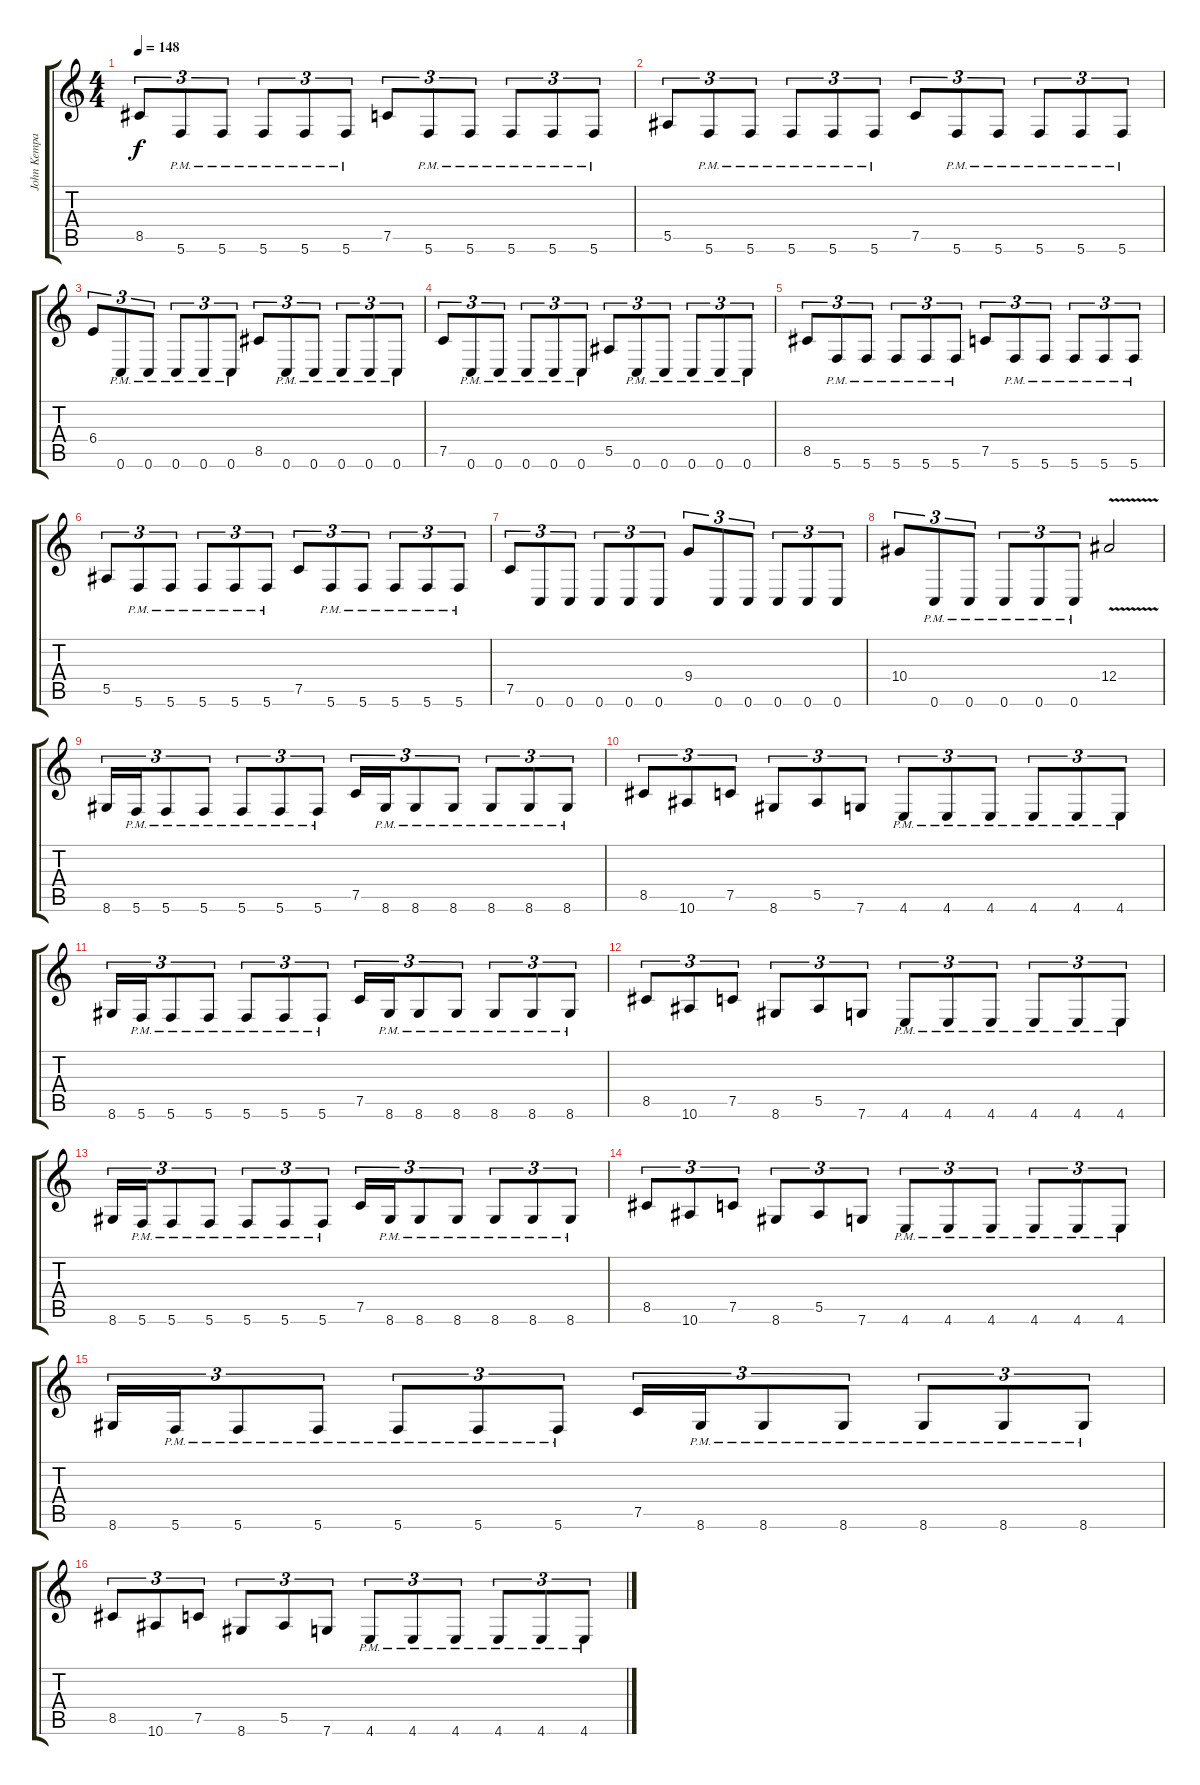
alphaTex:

\track ("John Kempainen (Rhythm Guitar)" "John Kempa") {instrument distortionguitar}
\staff {score tabs}
\tuning (C4 G3 Eb3 Bb2 F2 C2) {hide}
\ts (4 4)
\tempo 148
\clef g2
\ks c
8.5.8{tu (3 2) dy f} 5.6{pm}.8{tu (3 2)} 5.6{pm}.8{tu (3 2)} 5.6{pm}.8{tu (3 2)} 5.6{pm}.8{tu (3 2)} 5.6{pm}.8{tu (3 2)} 7.5.8{tu (3 2)} 5.6{pm}.8{tu (3 2)} 5.6{pm}.8{tu (3 2)} 5.6{pm}.8{tu (3 2)} 5.6{pm}.8{tu (3 2)} 5.6{pm}.8{tu (3 2)} |
5.5.8{tu (3 2)} 5.6{pm}.8{tu (3 2)} 5.6{pm}.8{tu (3 2)} 5.6{pm}.8{tu (3 2)} 5.6{pm}.8{tu (3 2)} 5.6{pm}.8{tu (3 2)} 7.5.8{tu (3 2)} 5.6{pm}.8{tu (3 2)} 5.6{pm}.8{tu (3 2)} 5.6{pm}.8{tu (3 2)} 5.6{pm}.8{tu (3 2)} 5.6{pm}.8{tu (3 2)} |
6.4.8{tu (3 2)} 0.6{pm}.8{tu (3 2)} 0.6{pm}.8{tu (3 2)} 0.6{pm}.8{tu (3 2)} 0.6{pm}.8{tu (3 2)} 0.6{pm}.8{tu (3 2)} 8.5.8{tu (3 2)} 0.6{pm}.8{tu (3 2)} 0.6{pm}.8{tu (3 2)} 0.6{pm}.8{tu (3 2)} 0.6{pm}.8{tu (3 2)} 0.6{pm}.8{tu (3 2)} |
7.5.8{tu (3 2)} 0.6{pm}.8{tu (3 2)} 0.6{pm}.8{tu (3 2)} 0.6{pm}.8{tu (3 2)} 0.6{pm}.8{tu (3 2)} 0.6{pm}.8{tu (3 2)} 5.5.8{tu (3 2)} 0.6{pm}.8{tu (3 2)} 0.6{pm}.8{tu (3 2)} 0.6{pm}.8{tu (3 2)} 0.6{pm}.8{tu (3 2)} 0.6{pm}.8{tu (3 2)} |
8.5.8{tu (3 2)} 5.6{pm}.8{tu (3 2)} 5.6{pm}.8{tu (3 2)} 5.6{pm}.8{tu (3 2)} 5.6{pm}.8{tu (3 2)} 5.6{pm}.8{tu (3 2)} 7.5.8{tu (3 2)} 5.6{pm}.8{tu (3 2)} 5.6{pm}.8{tu (3 2)} 5.6{pm}.8{tu (3 2)} 5.6{pm}.8{tu (3 2)} 5.6{pm}.8{tu (3 2)} |
5.5.8{tu (3 2)} 5.6{pm}.8{tu (3 2)} 5.6{pm}.8{tu (3 2)} 5.6{pm}.8{tu (3 2)} 5.6{pm}.8{tu (3 2)} 5.6{pm}.8{tu (3 2)} 7.5.8{tu (3 2)} 5.6{pm}.8{tu (3 2)} 5.6{pm}.8{tu (3 2)} 5.6{pm}.8{tu (3 2)} 5.6{pm}.8{tu (3 2)} 5.6{pm}.8{tu (3 2)} |
7.5.8{tu (3 2)} 0.6.8{tu (3 2)} 0.6.8{tu (3 2)} 0.6.8{tu (3 2)} 0.6.8{tu (3 2)} 0.6.8{tu (3 2)} 9.4.8{tu (3 2)} 0.6.8{tu (3 2)} 0.6.8{tu (3 2)} 0.6.8{tu (3 2)} 0.6.8{tu (3 2)} 0.6.8{tu (3 2)} |
10.4.8{tu (3 2)} 0.6{pm}.8{tu (3 2)} 0.6{pm}.8{tu (3 2)} 0.6{pm}.8{tu (3 2)} 0.6{pm}.8{tu (3 2)} 0.6{pm}.8{tu (3 2)} 12.4{v}.2 |
8.6.16{tu (3 2)} 5.6{pm}.16{tu (3 2)} 5.6{pm}.8{tu (3 2)} 5.6{pm}.8{tu (3 2)} 5.6{pm}.8{tu (3 2)} 5.6{pm}.8{tu (3 2)} 5.6{pm}.8{tu (3 2)} 7.5.16{tu (3 2)} 8.6{pm}.16{tu (3 2)} 8.6{pm}.8{tu (3 2)} 8.6{pm}.8{tu (3 2)} 8.6{pm}.8{tu (3 2)} 8.6{pm}.8{tu (3 2)} 8.6{pm}.8{tu (3 2)} |
8.5.8{tu (3 2)} 10.6.8{tu (3 2)} 7.5.8{tu (3 2)} 8.6.8{tu (3 2)} 5.5.8{tu (3 2)} 7.6.8{tu (3 2)} 4.6{pm}.8{tu (3 2)} 4.6{pm}.8{tu (3 2)} 4.6{pm}.8{tu (3 2)} 4.6{pm}.8{tu (3 2)} 4.6{pm}.8{tu (3 2)} 4.6{pm}.8{tu (3 2)} |
8.6.16{tu (3 2)} 5.6{pm}.16{tu (3 2)} 5.6{pm}.8{tu (3 2)} 5.6{pm}.8{tu (3 2)} 5.6{pm}.8{tu (3 2)} 5.6{pm}.8{tu (3 2)} 5.6{pm}.8{tu (3 2)} 7.5.16{tu (3 2)} 8.6{pm}.16{tu (3 2)} 8.6{pm}.8{tu (3 2)} 8.6{pm}.8{tu (3 2)} 8.6{pm}.8{tu (3 2)} 8.6{pm}.8{tu (3 2)} 8.6{pm}.8{tu (3 2)} |
8.5.8{tu (3 2)} 10.6.8{tu (3 2)} 7.5.8{tu (3 2)} 8.6.8{tu (3 2)} 5.5.8{tu (3 2)} 7.6.8{tu (3 2)} 4.6{pm}.8{tu (3 2)} 4.6{pm}.8{tu (3 2)} 4.6{pm}.8{tu (3 2)} 4.6{pm}.8{tu (3 2)} 4.6{pm}.8{tu (3 2)} 4.6{pm}.8{tu (3 2)} |
8.6.16{tu (3 2)} 5.6{pm}.16{tu (3 2)} 5.6{pm}.8{tu (3 2)} 5.6{pm}.8{tu (3 2)} 5.6{pm}.8{tu (3 2)} 5.6{pm}.8{tu (3 2)} 5.6{pm}.8{tu (3 2)} 7.5.16{tu (3 2)} 8.6{pm}.16{tu (3 2)} 8.6{pm}.8{tu (3 2)} 8.6{pm}.8{tu (3 2)} 8.6{pm}.8{tu (3 2)} 8.6{pm}.8{tu (3 2)} 8.6{pm}.8{tu (3 2)} |
8.5.8{tu (3 2)} 10.6.8{tu (3 2)} 7.5.8{tu (3 2)} 8.6.8{tu (3 2)} 5.5.8{tu (3 2)} 7.6.8{tu (3 2)} 4.6{pm}.8{tu (3 2)} 4.6{pm}.8{tu (3 2)} 4.6{pm}.8{tu (3 2)} 4.6{pm}.8{tu (3 2)} 4.6{pm}.8{tu (3 2)} 4.6{pm}.8{tu (3 2)} |
8.6.16{tu (3 2)} 5.6{pm}.16{tu (3 2)} 5.6{pm}.8{tu (3 2)} 5.6{pm}.8{tu (3 2)} 5.6{pm}.8{tu (3 2)} 5.6{pm}.8{tu (3 2)} 5.6{pm}.8{tu (3 2)} 7.5.16{tu (3 2)} 8.6{pm}.16{tu (3 2)} 8.6{pm}.8{tu (3 2)} 8.6{pm}.8{tu (3 2)} 8.6{pm}.8{tu (3 2)} 8.6{pm}.8{tu (3 2)} 8.6{pm}.8{tu (3 2)} |
8.5.8{tu (3 2)} 10.6.8{tu (3 2)} 7.5.8{tu (3 2)} 8.6.8{tu (3 2)} 5.5.8{tu (3 2)} 7.6.8{tu (3 2)} 4.6{pm}.8{tu (3 2)} 4.6{pm}.8{tu (3 2)} 4.6{pm}.8{tu (3 2)} 4.6{pm}.8{tu (3 2)} 4.6{pm}.8{tu (3 2)} 4.6{pm}.8{tu (3 2)}
